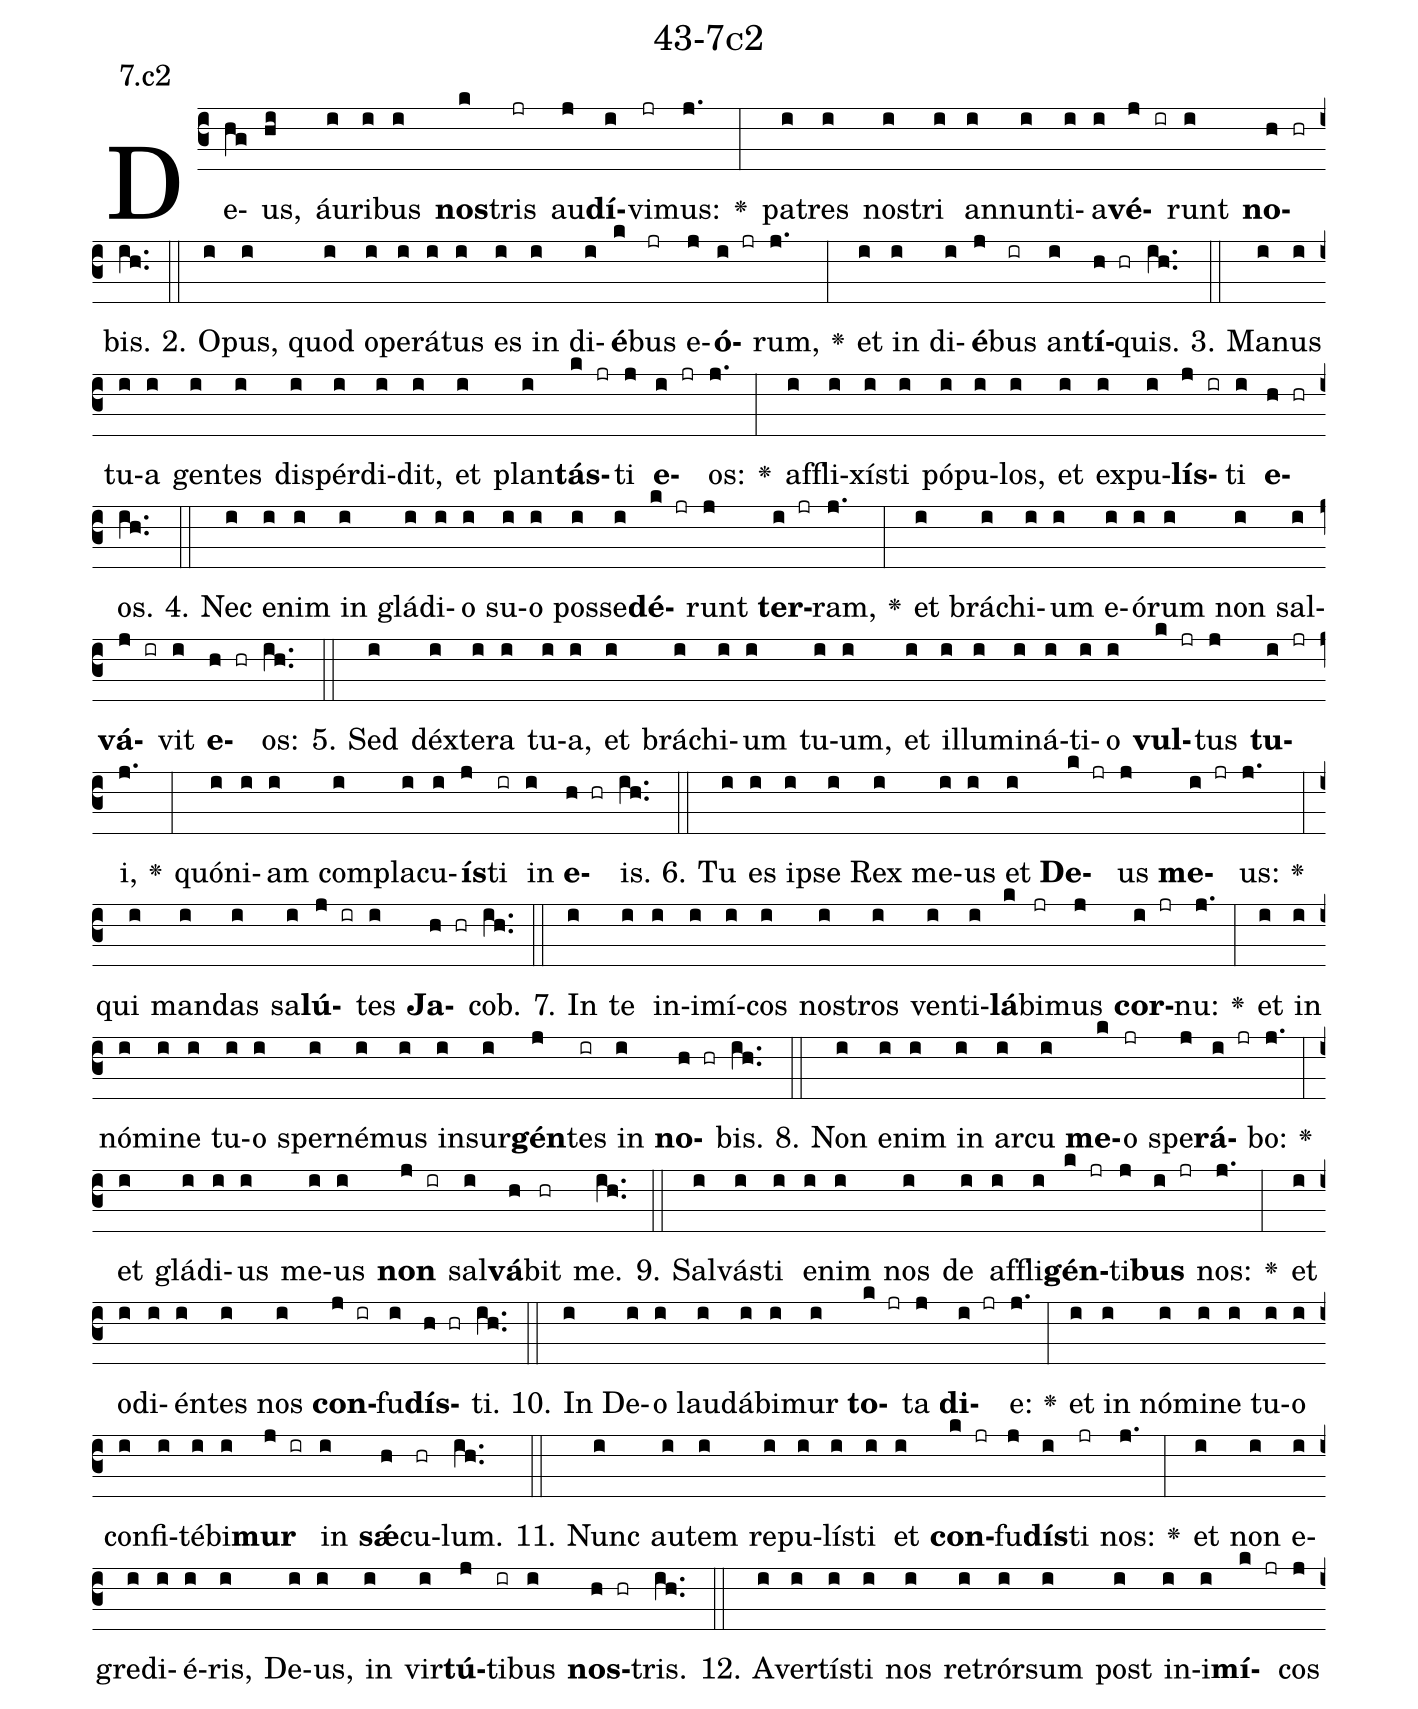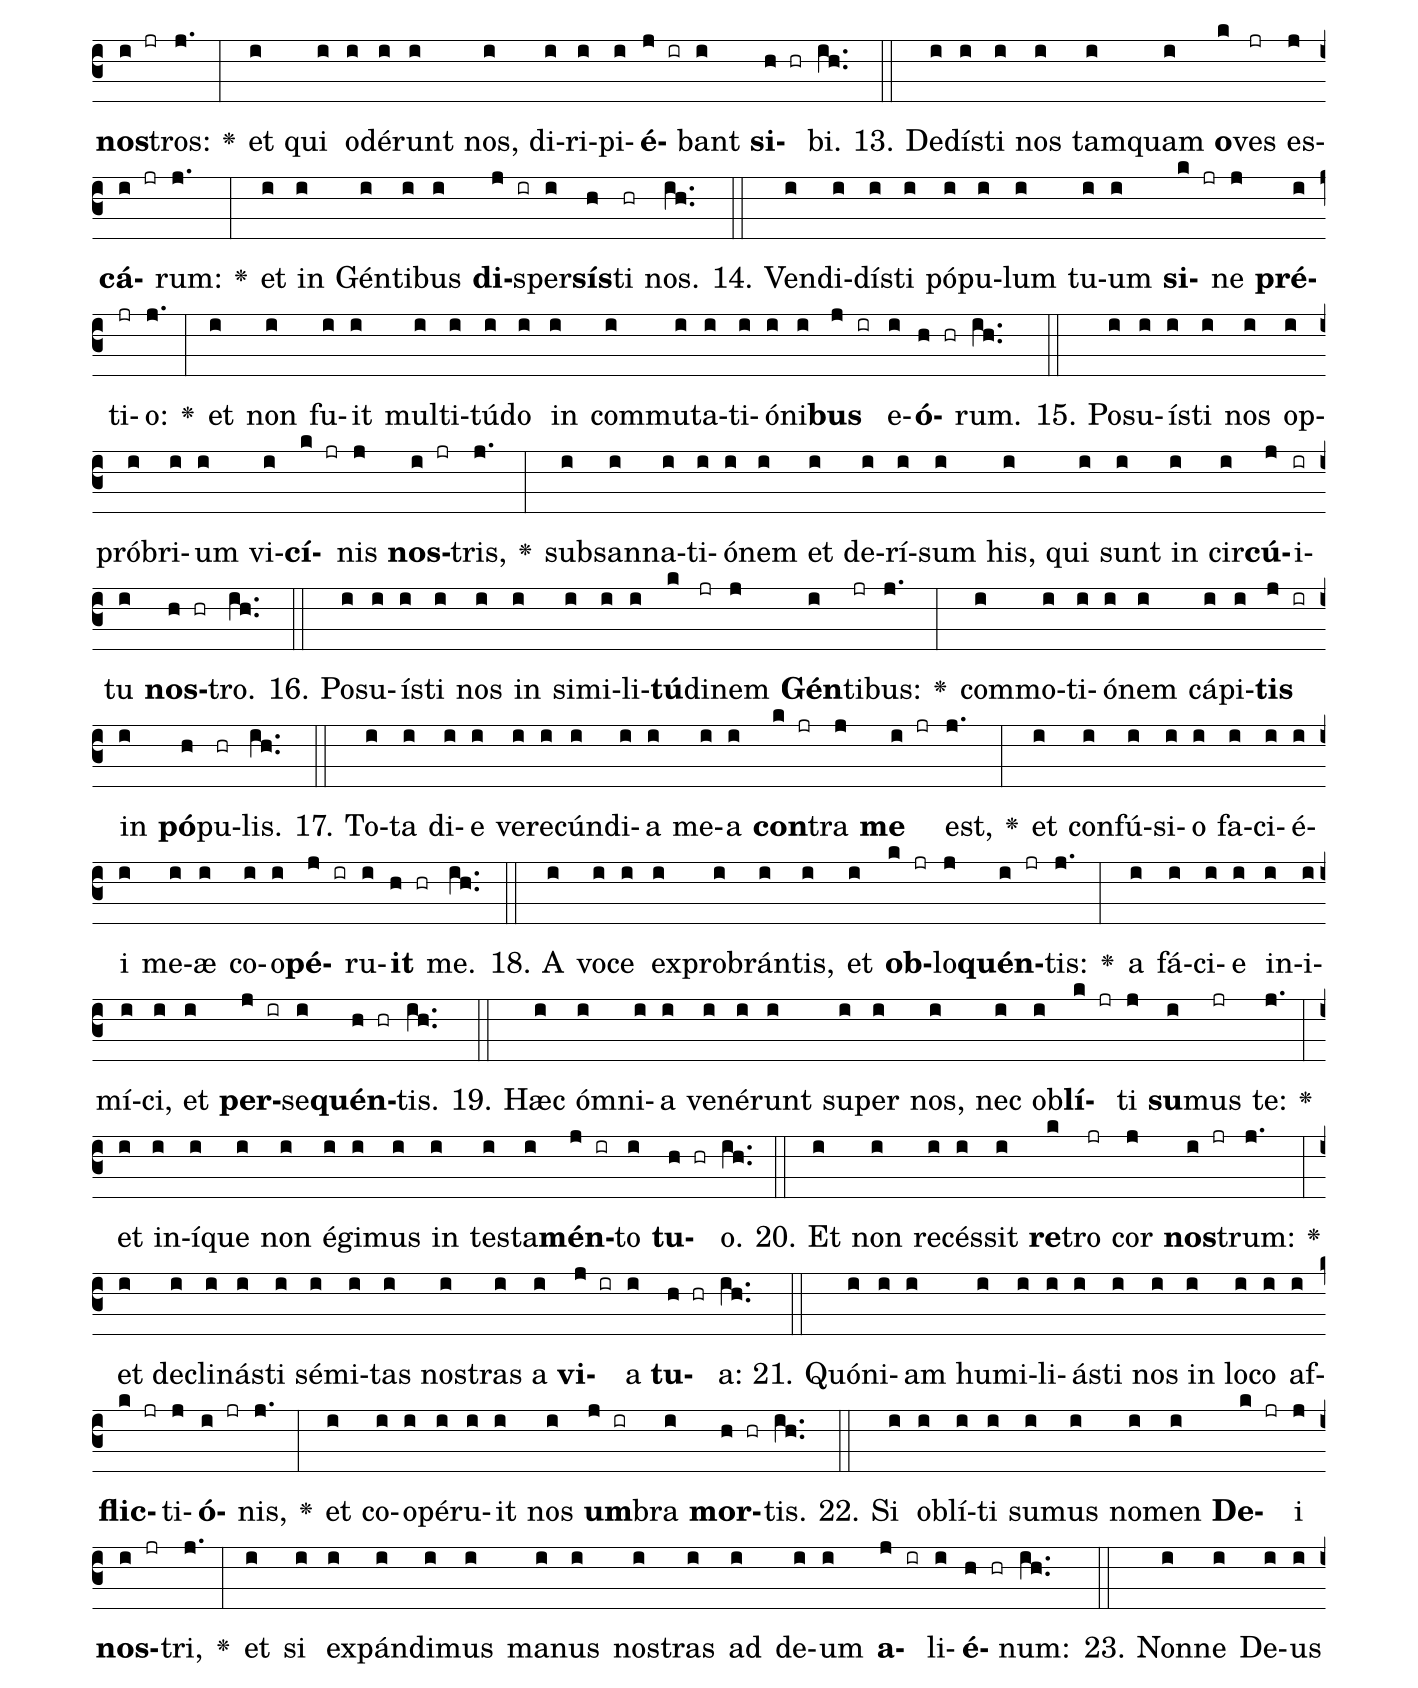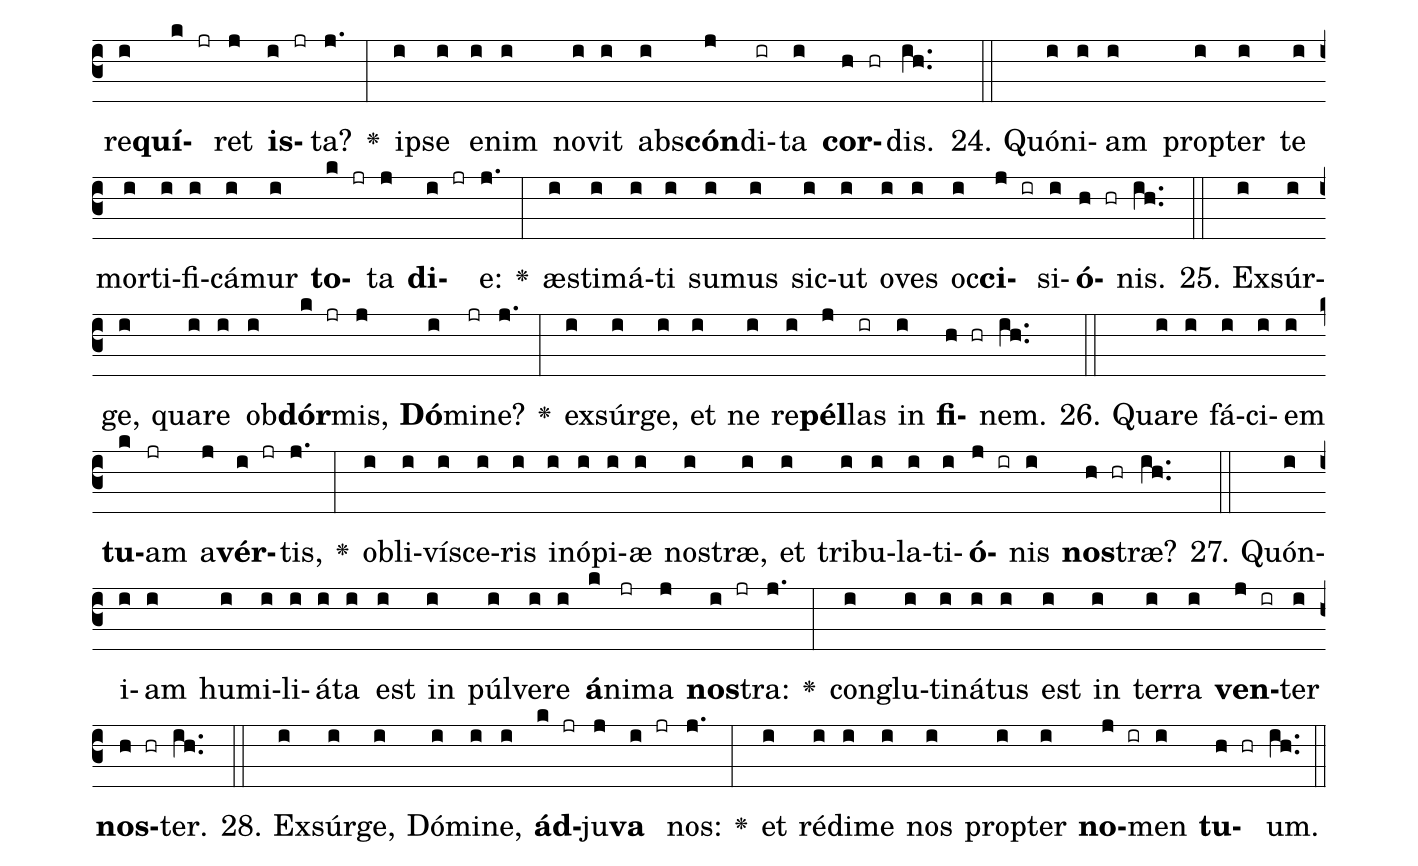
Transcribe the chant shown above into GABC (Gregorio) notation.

name: 43-7c2;
annotation: 7.c2;
%%
(c3)De(hg)us,(hi) áu(i)ri(i)bus(i) <b>nos</b>(k)tris(jr) au(j)<b>dí</b>(i)vi(jr)mus:(j.) <v>\greheightstar</v>(:) pa(i)tres(i) nos(i)tri(i) an(i)nun(i)ti(i)a(i)<b>vé</b>(j ir)runt(i) <b>no</b>(h hr)bis.(ih..) (::)
2. O(i)pus,(i) quod(i) o(i)pe(i)rá(i)tus(i) es(i) in(i) di(i)<b>é</b>(k)bus(jr) e(j)<b>ó</b>(i jr)rum,(j.) <v>\greheightstar</v>(:) et(i) in(i) di(i)<b>é</b>(j)bus(ir) an(i)<b>tí</b>(h hr)quis.(ih..) (::)
3. Ma(i)nus(i) tu(i)a(i) gen(i)tes(i) dis(i)pér(i)di(i)dit,(i) et(i) plan(i)<b>tás</b>(k jr)ti(j) <b>e</b>(i jr)os:(j.) <v>\greheightstar</v>(:) af(i)fli(i)xís(i)ti(i) pó(i)pu(i)los,(i) et(i) ex(i)pu(i)<b>lís</b>(j ir)ti(i) <b>e</b>(h hr)os.(ih..) (::)
4. Nec(i) e(i)nim(i) in(i) glá(i)di(i)o(i) su(i)o(i) pos(i)se(i)<b>dé</b>(k jr)runt(j) <b>ter</b>(i jr)ram,(j.) <v>\greheightstar</v>(:) et(i) brá(i)chi(i)um(i) e(i)ó(i)rum(i) non(i) sal(i)<b>vá</b>(j ir)vit(i) <b>e</b>(h hr)os:(ih..) (::)
5. Sed(i) déx(i)te(i)ra(i) tu(i)a,(i) et(i) brá(i)chi(i)um(i) tu(i)um,(i) et(i) il(i)lu(i)mi(i)ná(i)ti(i)o(i) <b>vul</b>(k jr)tus(j) <b>tu</b>(i jr)i,(j.) <v>\greheightstar</v>(:) quón(i)i(i)am(i) com(i)pla(i)cu(i)<b>ís</b>(j)ti(ir) in(i) <b>e</b>(h hr)is.(ih..) (::)
6. Tu(i) es(i) ip(i)se(i) Rex(i) me(i)us(i) et(i) <b>De</b>(k jr)us(j) <b>me</b>(i jr)us:(j.) <v>\greheightstar</v>(:) qui(i) man(i)das(i) sa(i)<b>lú</b>(j ir)tes(i) <b>Ja</b>(h hr)cob.(ih..) (::)
7. In(i) te(i) in(i)i(i)mí(i)cos(i) nos(i)tros(i) ven(i)ti(i)<b>lá</b>(k)bi(jr)mus(j) <b>cor</b>(i jr)nu:(j.) <v>\greheightstar</v>(:) et(i) in(i) nó(i)mi(i)ne(i) tu(i)o(i) sper(i)né(i)mus(i) in(i)sur(i)<b>gén</b>(j)tes(ir) in(i) <b>no</b>(h hr)bis.(ih..) (::)
8. Non(i) e(i)nim(i) in(i) ar(i)cu(i) <b>me</b>(k)o(jr) spe(j)<b>rá</b>(i jr)bo:(j.) <v>\greheightstar</v>(:) et(i) glá(i)di(i)us(i) me(i)us(i) <b>non</b>(j ir) sal(i)<b>vá</b>(h)bit(hr) me.(ih..) (::)
9. Sal(i)vás(i)ti(i) e(i)nim(i) nos(i) de(i) af(i)fli(i)<b>gén</b>(k jr)ti(j)<b>bus</b>(i jr) nos:(j.) <v>\greheightstar</v>(:) et(i) o(i)di(i)én(i)tes(i) nos(i) <b>con</b>(j ir)fu(i)<b>dís</b>(h hr)ti.(ih..) (::)
10. In(i) De(i)o(i) lau(i)dá(i)bi(i)mur(i) <b>to</b>(k jr)ta(j) <b>di</b>(i jr)e:(j.) <v>\greheightstar</v>(:) et(i) in(i) nó(i)mi(i)ne(i) tu(i)o(i) con(i)fi(i)té(i)bi(i)<b>mur</b>(j ir) in(i) <b>sǽ</b>(h)cu(hr)lum.(ih..) (::)
11. Nunc(i) au(i)tem(i) re(i)pu(i)lís(i)ti(i) et(i) <b>con</b>(k jr)fu(j)<b>dís</b>(i)ti(jr) nos:(j.) <v>\greheightstar</v>(:) et(i) non(i) e(i)gre(i)di(i)é(i)ris,(i) De(i)us,(i) in(i) vir(i)<b>tú</b>(j)ti(ir)bus(i) <b>nos</b>(h hr)tris.(ih..) (::)
12. A(i)ver(i)tís(i)ti(i) nos(i) re(i)trór(i)sum(i) post(i) in(i)i(i)<b>mí</b>(k jr)cos(j) <b>nos</b>(i jr)tros:(j.) <v>\greheightstar</v>(:) et(i) qui(i) o(i)dé(i)runt(i) nos,(i) di(i)ri(i)pi(i)<b>é</b>(j ir)bant(i) <b>si</b>(h hr)bi.(ih..) (::)
13. De(i)dís(i)ti(i) nos(i) tam(i)quam(i) <b>o</b>(k)ves(jr) es(j)<b>cá</b>(i jr)rum:(j.) <v>\greheightstar</v>(:) et(i) in(i) Gén(i)ti(i)bus(i) <b>di</b>(j ir)sper(i)<b>sís</b>(h)ti(hr) nos.(ih..) (::)
14. Ven(i)di(i)dís(i)ti(i) pó(i)pu(i)lum(i) tu(i)um(i) <b>si</b>(k jr)ne(j) <b>pré</b>(i)ti(jr)o:(j.) <v>\greheightstar</v>(:) et(i) non(i) fu(i)it(i) mul(i)ti(i)tú(i)do(i) in(i) com(i)mu(i)ta(i)ti(i)ó(i)ni(i)<b>bus</b>(j ir) e(i)<b>ó</b>(h hr)rum.(ih..) (::)
15. Po(i)su(i)ís(i)ti(i) nos(i) op(i)pró(i)bri(i)um(i) vi(i)<b>cí</b>(k jr)nis(j) <b>nos</b>(i jr)tris,(j.) <v>\greheightstar</v>(:) sub(i)san(i)na(i)ti(i)ó(i)nem(i) et(i) de(i)rí(i)sum(i) his,(i) qui(i) sunt(i) in(i) cir(i)<b>cú</b>(j)i(ir)tu(i) <b>nos</b>(h hr)tro.(ih..) (::)
16. Po(i)su(i)ís(i)ti(i) nos(i) in(i) si(i)mi(i)li(i)<b>tú</b>(k)di(jr)nem(j) <b>Gén</b>(i)ti(jr)bus:(j.) <v>\greheightstar</v>(:) com(i)mo(i)ti(i)ó(i)nem(i) cá(i)pi(i)<b>tis</b>(j ir) in(i) <b>pó</b>(h)pu(hr)lis.(ih..) (::)
17. To(i)ta(i) di(i)e(i) ve(i)re(i)cún(i)di(i)a(i) me(i)a(i) <b>con</b>(k jr)tra(j) <b>me</b>(i jr) est,(j.) <v>\greheightstar</v>(:) et(i) con(i)fú(i)si(i)o(i) fa(i)ci(i)é(i)i(i) me(i)æ(i) co(i)o(i)<b>pé</b>(j ir)ru(i)<b>it</b>(h hr) me.(ih..) (::)
18. A(i) vo(i)ce(i) ex(i)pro(i)brán(i)tis,(i) et(i) <b>ob</b>(k jr)lo(j)<b>quén</b>(i jr)tis:(j.) <v>\greheightstar</v>(:) a(i) fá(i)ci(i)e(i) in(i)i(i)mí(i)ci,(i) et(i) <b>per</b>(j ir)se(i)<b>quén</b>(h hr)tis.(ih..) (::)
19. Hæc(i) óm(i)ni(i)a(i) ve(i)né(i)runt(i) su(i)per(i) nos,(i) nec(i) ob(i)<b>lí</b>(k jr)ti(j) <b>su</b>(i)mus(jr) te:(j.) <v>\greheightstar</v>(:) et(i) in(i)í(i)que(i) non(i) é(i)gi(i)mus(i) in(i) tes(i)ta(i)<b>mén</b>(j ir)to(i) <b>tu</b>(h hr)o.(ih..) (::)
20. Et(i) non(i) re(i)cés(i)sit(i) <b>re</b>(k)tro(jr) cor(j) <b>nos</b>(i jr)trum:(j.) <v>\greheightstar</v>(:) et(i) de(i)cli(i)nás(i)ti(i) sé(i)mi(i)tas(i) nos(i)tras(i) a(i) <b>vi</b>(j ir)a(i) <b>tu</b>(h hr)a:(ih..) (::)
21. Quón(i)i(i)am(i) hu(i)mi(i)li(i)ás(i)ti(i) nos(i) in(i) lo(i)co(i) af(i)<b>flic</b>(k jr)ti(j)<b>ó</b>(i jr)nis,(j.) <v>\greheightstar</v>(:) et(i) co(i)o(i)pé(i)ru(i)it(i) nos(i) <b>um</b>(j ir)bra(i) <b>mor</b>(h hr)tis.(ih..) (::)
22. Si(i) ob(i)lí(i)ti(i) su(i)mus(i) no(i)men(i) <b>De</b>(k jr)i(j) <b>nos</b>(i jr)tri,(j.) <v>\greheightstar</v>(:) et(i) si(i) ex(i)pán(i)di(i)mus(i) ma(i)nus(i) nos(i)tras(i) ad(i) de(i)um(i) <b>a</b>(j ir)li(i)<b>é</b>(h hr)num:(ih..) (::)
23. Non(i)ne(i) De(i)us(i) re(i)<b>quí</b>(k jr)ret(j) <b>is</b>(i jr)ta?(j.) <v>\greheightstar</v>(:) ip(i)se(i) e(i)nim(i) no(i)vit(i) abs(i)<b>cón</b>(j)di(ir)ta(i) <b>cor</b>(h hr)dis.(ih..) (::)
24. Quón(i)i(i)am(i) prop(i)ter(i) te(i) mor(i)ti(i)fi(i)cá(i)mur(i) <b>to</b>(k jr)ta(j) <b>di</b>(i jr)e:(j.) <v>\greheightstar</v>(:) æs(i)ti(i)má(i)ti(i) su(i)mus(i) sic(i)ut(i) o(i)ves(i) oc(i)<b>ci</b>(j ir)si(i)<b>ó</b>(h hr)nis.(ih..) (::)
25. Ex(i)súr(i)ge,(i) qua(i)re(i) ob(i)<b>dór</b>(k jr)mis,(j) <b>Dó</b>(i)mi(jr)ne?(j.) <v>\greheightstar</v>(:) ex(i)súr(i)ge,(i) et(i) ne(i) re(i)<b>pél</b>(j)las(ir) in(i) <b>fi</b>(h hr)nem.(ih..) (::)
26. Qua(i)re(i) fá(i)ci(i)em(i) <b>tu</b>(k)am(jr) a(j)<b>vér</b>(i jr)tis,(j.) <v>\greheightstar</v>(:) ob(i)li(i)ví(i)sce(i)ris(i) in(i)ó(i)pi(i)æ(i) nos(i)træ,(i) et(i) tri(i)bu(i)la(i)ti(i)<b>ó</b>(j ir)nis(i) <b>nos</b>(h hr)træ?(ih..) (::)
27. Quón(i)i(i)am(i) hu(i)mi(i)li(i)á(i)ta(i) est(i) in(i) púl(i)ve(i)re(i) <b>á</b>(k)ni(jr)ma(j) <b>nos</b>(i jr)tra:(j.) <v>\greheightstar</v>(:) con(i)glu(i)ti(i)ná(i)tus(i) est(i) in(i) ter(i)ra(i) <b>ven</b>(j ir)ter(i) <b>nos</b>(h hr)ter.(ih..) (::)
28. Ex(i)súr(i)ge,(i) Dó(i)mi(i)ne,(i) <b>ád</b>(k jr)ju(j)<b>va</b>(i jr) nos:(j.) <v>\greheightstar</v>(:) et(i) réd(i)i(i)me(i) nos(i) prop(i)ter(i) <b>no</b>(j ir)men(i) <b>tu</b>(h hr)um.(ih..) (::)
